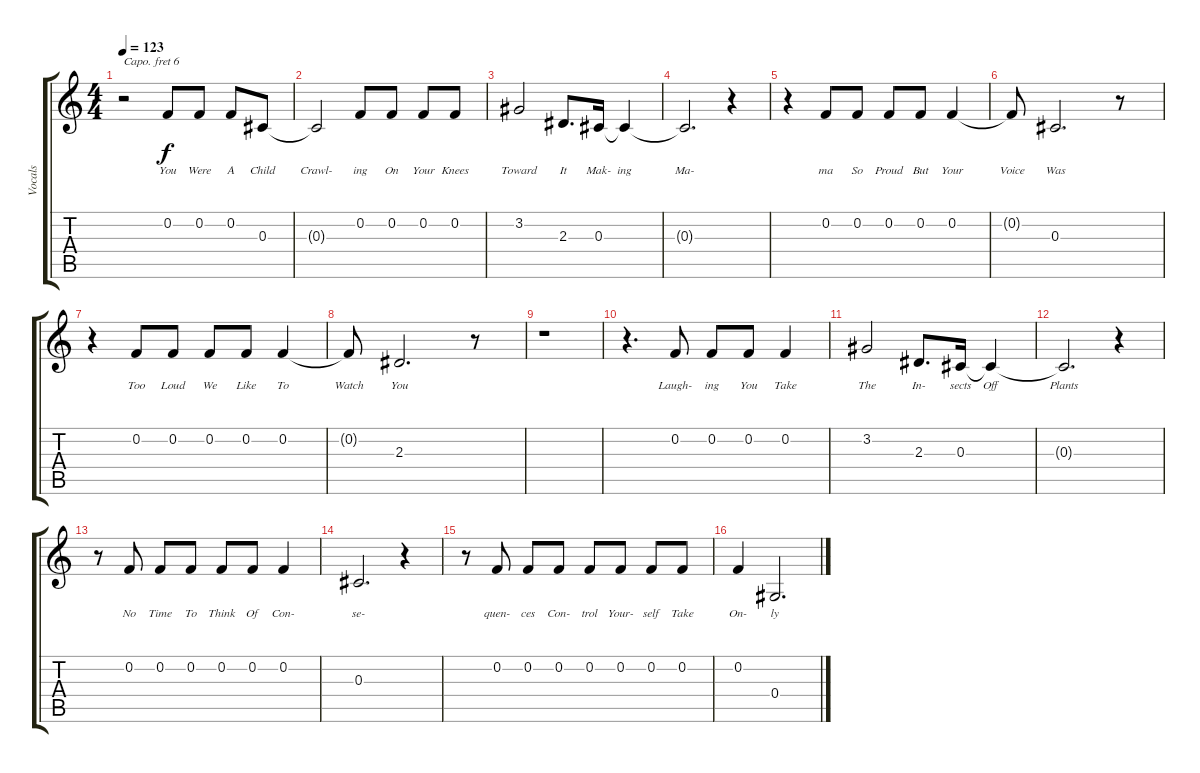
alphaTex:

\track ("Vocals" "Vocals") {instrument panflute}
\staff {score tabs}
\capo 6
\tuning (E4 B3 G3 D3 A2 E2) {hide}
\ts (4 4)
\tempo 123
\clef g2
\ks c
r.2{dy f} 0.2.8{lyrics (0 "You") lyrics (1 "") lyrics (2 "") lyrics (3 "") lyrics (4 "")} 0.2.8{lyrics (0 "Were") lyrics (1 "") lyrics (2 "") lyrics (3 "") lyrics (4 "")} 0.2.8{lyrics (0 "A") lyrics (1 "") lyrics (2 "") lyrics (3 "") lyrics (4 "")} 0.3.8{lyrics (0 "Child") lyrics (1 "") lyrics (2 "") lyrics (3 "") lyrics (4 "")} |
0.3{t}.2{lyrics (0 "Crawl-") lyrics (1 "") lyrics (2 "") lyrics (3 "") lyrics (4 "")} 0.2.8{lyrics (0 "ing") lyrics (1 "") lyrics (2 "") lyrics (3 "") lyrics (4 "")} 0.2.8{lyrics (0 "On") lyrics (1 "") lyrics (2 "") lyrics (3 "") lyrics (4 "")} 0.2.8{lyrics (0 "Your") lyrics (1 "") lyrics (2 "") lyrics (3 "") lyrics (4 "")} 0.2.8{lyrics (0 "Knees") lyrics (1 "") lyrics (2 "") lyrics (3 "") lyrics (4 "")} |
3.2.2{lyrics (0 "Toward") lyrics (1 "") lyrics (2 "") lyrics (3 "") lyrics (4 "")} 2.3.8{d lyrics (0 "It") lyrics (1 "") lyrics (2 "") lyrics (3 "") lyrics (4 "")} 0.3.16{lyrics (0 "Mak-") lyrics (1 "") lyrics (2 "") lyrics (3 "") lyrics (4 "")} 0.3{t}.4{lyrics (0 "ing") lyrics (1 "") lyrics (2 "") lyrics (3 "") lyrics (4 "")} |
0.3{t}.2{d lyrics (0 "Ma-") lyrics (1 "") lyrics (2 "") lyrics (3 "") lyrics (4 "")} r.4 |
r.4 0.2.8{lyrics (0 "ma") lyrics (1 "") lyrics (2 "") lyrics (3 "") lyrics (4 "")} 0.2.8{lyrics (0 "So") lyrics (1 "") lyrics (2 "") lyrics (3 "") lyrics (4 "")} 0.2.8{lyrics (0 "Proud") lyrics (1 "") lyrics (2 "") lyrics (3 "") lyrics (4 "")} 0.2.8{lyrics (0 "But") lyrics (1 "") lyrics (2 "") lyrics (3 "") lyrics (4 "")} 0.2.4{lyrics (0 "Your") lyrics (1 "") lyrics (2 "") lyrics (3 "") lyrics (4 "")} |
0.2{t}.8{lyrics (0 "Voice") lyrics (1 "") lyrics (2 "") lyrics (3 "") lyrics (4 "")} 0.3.2{d lyrics (0 "Was") lyrics (1 "") lyrics (2 "") lyrics (3 "") lyrics (4 "")} r.8 |
r.4 0.2.8{lyrics (0 "Too") lyrics (1 "") lyrics (2 "") lyrics (3 "") lyrics (4 "")} 0.2.8{lyrics (0 "Loud") lyrics (1 "") lyrics (2 "") lyrics (3 "") lyrics (4 "")} 0.2.8{lyrics (0 "We") lyrics (1 "") lyrics (2 "") lyrics (3 "") lyrics (4 "")} 0.2.8{lyrics (0 "Like") lyrics (1 "") lyrics (2 "") lyrics (3 "") lyrics (4 "")} 0.2.4{lyrics (0 "To") lyrics (1 "") lyrics (2 "") lyrics (3 "") lyrics (4 "")} |
0.2{t}.8{lyrics (0 "Watch") lyrics (1 "") lyrics (2 "") lyrics (3 "") lyrics (4 "")} 2.3.2{d lyrics (0 "You") lyrics (1 "") lyrics (2 "") lyrics (3 "") lyrics (4 "")} r.8 |
r.1 |
r.4{d} 0.2.8{lyrics (0 "Laugh-") lyrics (1 "") lyrics (2 "") lyrics (3 "") lyrics (4 "")} 0.2.8{lyrics (0 "ing") lyrics (1 "") lyrics (2 "") lyrics (3 "") lyrics (4 "")} 0.2.8{lyrics (0 "You") lyrics (1 "") lyrics (2 "") lyrics (3 "") lyrics (4 "")} 0.2.4{lyrics (0 "Take") lyrics (1 "") lyrics (2 "") lyrics (3 "") lyrics (4 "")} |
3.2.2{lyrics (0 "The") lyrics (1 "") lyrics (2 "") lyrics (3 "") lyrics (4 "")} 2.3.8{d lyrics (0 "In-") lyrics (1 "") lyrics (2 "") lyrics (3 "") lyrics (4 "")} 0.3.16{lyrics (0 "sects") lyrics (1 "") lyrics (2 "") lyrics (3 "") lyrics (4 "")} 0.3{t}.4{lyrics (0 "Off") lyrics (1 "") lyrics (2 "") lyrics (3 "") lyrics (4 "")} |
0.3{t}.2{d lyrics (0 "Plants") lyrics (1 "") lyrics (2 "") lyrics (3 "") lyrics (4 "")} r.4 |
r.8 0.2.8{lyrics (0 "No") lyrics (1 "") lyrics (2 "") lyrics (3 "") lyrics (4 "")} 0.2.8{lyrics (0 "Time") lyrics (1 "") lyrics (2 "") lyrics (3 "") lyrics (4 "")} 0.2.8{lyrics (0 "To") lyrics (1 "") lyrics (2 "") lyrics (3 "") lyrics (4 "")} 0.2.8{lyrics (0 "Think") lyrics (1 "") lyrics (2 "") lyrics (3 "") lyrics (4 "")} 0.2.8{lyrics (0 "Of") lyrics (1 "") lyrics (2 "") lyrics (3 "") lyrics (4 "")} 0.2.4{lyrics (0 "Con-") lyrics (1 "") lyrics (2 "") lyrics (3 "") lyrics (4 "")} |
0.3.2{d lyrics (0 "se-") lyrics (1 "") lyrics (2 "") lyrics (3 "") lyrics (4 "")} r.4 |
r.8 0.2.8{lyrics (0 "quen-") lyrics (1 "") lyrics (2 "") lyrics (3 "") lyrics (4 "")} 0.2.8{lyrics (0 "ces") lyrics (1 "") lyrics (2 "") lyrics (3 "") lyrics (4 "")} 0.2.8{lyrics (0 "Con-") lyrics (1 "") lyrics (2 "") lyrics (3 "") lyrics (4 "")} 0.2.8{lyrics (0 "trol") lyrics (1 "") lyrics (2 "") lyrics (3 "") lyrics (4 "")} 0.2.8{lyrics (0 "Your-") lyrics (1 "") lyrics (2 "") lyrics (3 "") lyrics (4 "")} 0.2.8{lyrics (0 "self") lyrics (1 "") lyrics (2 "") lyrics (3 "") lyrics (4 "")} 0.2.8{lyrics (0 "Take") lyrics (1 "") lyrics (2 "") lyrics (3 "") lyrics (4 "")} |
0.2.4{lyrics (0 "On-") lyrics (1 "") lyrics (2 "") lyrics (3 "") lyrics (4 "")} 0.4.2{d lyrics (0 "ly") lyrics (1 "") lyrics (2 "") lyrics (3 "") lyrics (4 "")}
